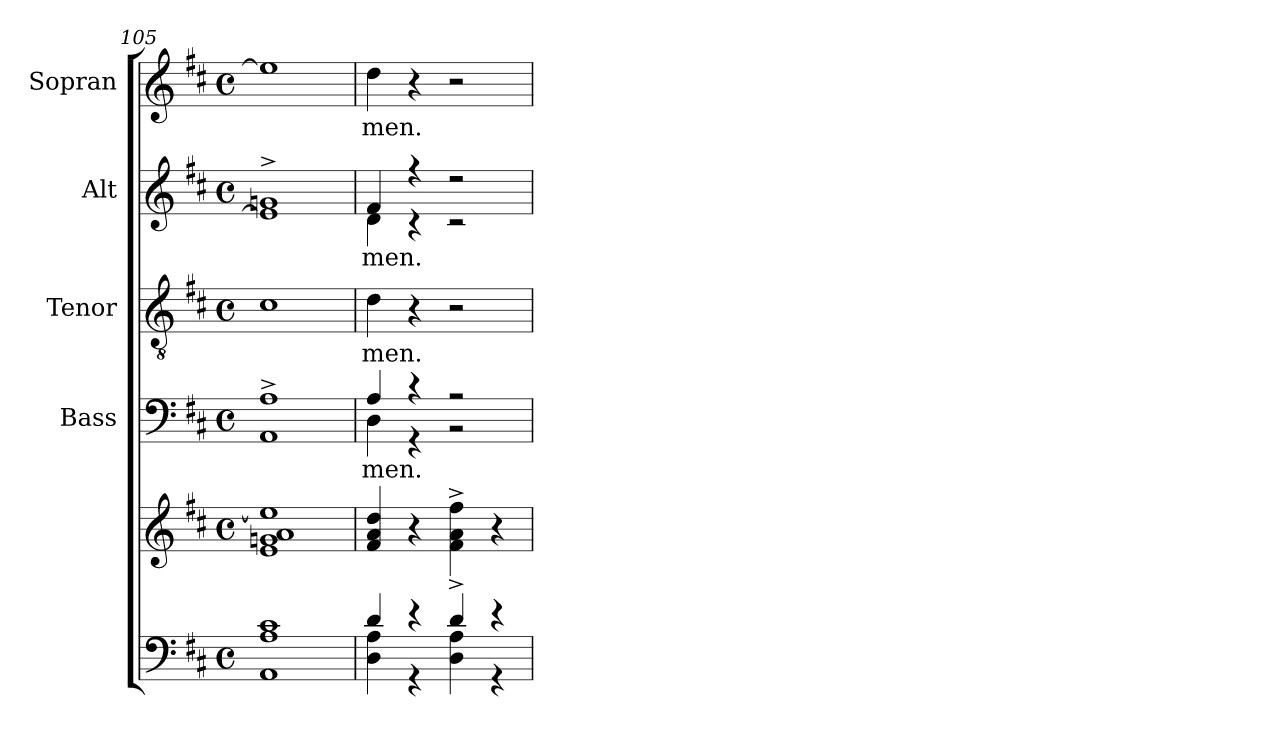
**kern	**kern	**kern	**text	**kern	**text	**kern	**text	**kern	**text
*part5	*part5	*part4	*part4	*part3	*part3	*part2	*part2	*part1	*part1
*staff6	*staff5	*staff4	*staff4	*staff3	*staff3	*staff2	*staff2	*staff1	*staff1
*	*	*I"Bass	*	*I"Tenor	*	*I"Alt	*	*I"Sopran	*
*	*	*I'B.	*	*I'T.	*	*I'A.	*	*I'S.	*
*clefF4	*clefG2	*clefF4	*	*clefGv2	*	*clefG2	*	*clefG2	*
*k[f#c#]	*k[f#c#]	*k[f#c#]	*	*k[f#c#]	*	*k[f#c#]	*	*k[f#c#]	*
*D:	*D:	*D:	*	*D:	*	*D:	*	*D:	*
*M4/4	*M4/4	*M4/4	*	*M4/4	*	*M4/4	*	*M4/4	*
*met(c)	*met(c)	*met(c)	*	*met(c)	*	*met(c)	*	*met(c)	*
=105	=105	=105	=105	=105	=105	=105	=105	=105	=105
*^	*	*^	*	*	*	*^	*	*	*
1A 1c#	1AA	1e 1gn 1a 1ee]	1A^>	1AA	.	1c#	.	1gn^>	1e]	.	1ee]	.
=106	=106	=106	=106	=106	=106	=106	=106	=106	=106	=106	=106	=106
!	!	!	!	!	!LO:LY:b	!	!LO:LY:b	!	!	!LO:LY:b	!	!LO:LY:b
4d/	4D\ 4A\	4f#/ 4a/ 4dd/	4A/	4D\	-men.	4d\	-men.	4f#/	4d\	-men.	4dd\	-men.
4r	4r	4r	4r	4r	.	4r	.	4r	4r	.	4r	.
4d^>/	4D\ 4A\	4f#\^> 4a\^> 4ff#\^>	2r	2r	.	2r	.	2r	2r	.	2r	.
4r	4r	4r	.	.	.	.	.	.	.	.	.	.
*v	*v	*	*v	*v	*	*	*	*v	*v	*	*	*
=	=	=	=	=	=	=	=	=	=
*-	*-	*-	*-	*-	*-	*-	*-	*-	*-
